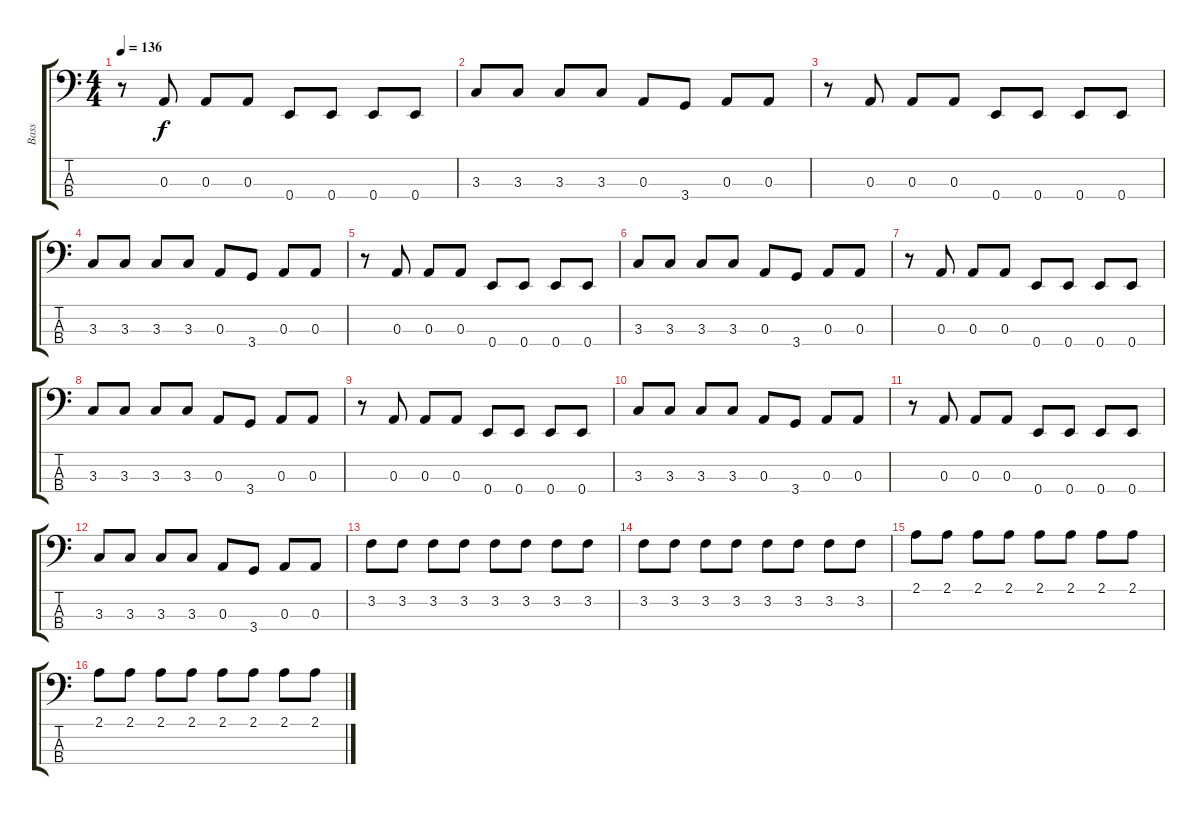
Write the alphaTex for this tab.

\track ("Bass" "Bass") {instrument electricbassfinger}
\staff {score tabs}
\tuning (G2 D2 A1 E1) {hide}
\ts (4 4)
\tempo 136
\clef f4
\ks c
r.8{dy f} 0.3.8 0.3.8 0.3.8 0.4.8 0.4.8 0.4.8 0.4.8 |
3.3.8 3.3.8 3.3.8 3.3.8 0.3.8 3.4.8 0.3.8 0.3.8 |
r.8 0.3.8 0.3.8 0.3.8 0.4.8 0.4.8 0.4.8 0.4.8 |
3.3.8 3.3.8 3.3.8 3.3.8 0.3.8 3.4.8 0.3.8 0.3.8 |
r.8 0.3.8 0.3.8 0.3.8 0.4.8 0.4.8 0.4.8 0.4.8 |
3.3.8 3.3.8 3.3.8 3.3.8 0.3.8 3.4.8 0.3.8 0.3.8 |
r.8 0.3.8 0.3.8 0.3.8 0.4.8 0.4.8 0.4.8 0.4.8 |
3.3.8 3.3.8 3.3.8 3.3.8 0.3.8 3.4.8 0.3.8 0.3.8 |
r.8 0.3.8 0.3.8 0.3.8 0.4.8 0.4.8 0.4.8 0.4.8 |
3.3.8 3.3.8 3.3.8 3.3.8 0.3.8 3.4.8 0.3.8 0.3.8 |
r.8 0.3.8 0.3.8 0.3.8 0.4.8 0.4.8 0.4.8 0.4.8 |
3.3.8 3.3.8 3.3.8 3.3.8 0.3.8 3.4.8 0.3.8 0.3.8 |
3.2.8{volume 10} 3.2.8 3.2.8 3.2.8 3.2.8 3.2.8 3.2.8 3.2.8 |
3.2.8{volume 10} 3.2.8 3.2.8 3.2.8 3.2.8 3.2.8 3.2.8 3.2.8 |
2.1.8 2.1.8 2.1.8 2.1.8 2.1.8 2.1.8 2.1.8 2.1.8 |
2.1.8 2.1.8 2.1.8 2.1.8 2.1.8 2.1.8 2.1.8 2.1.8
